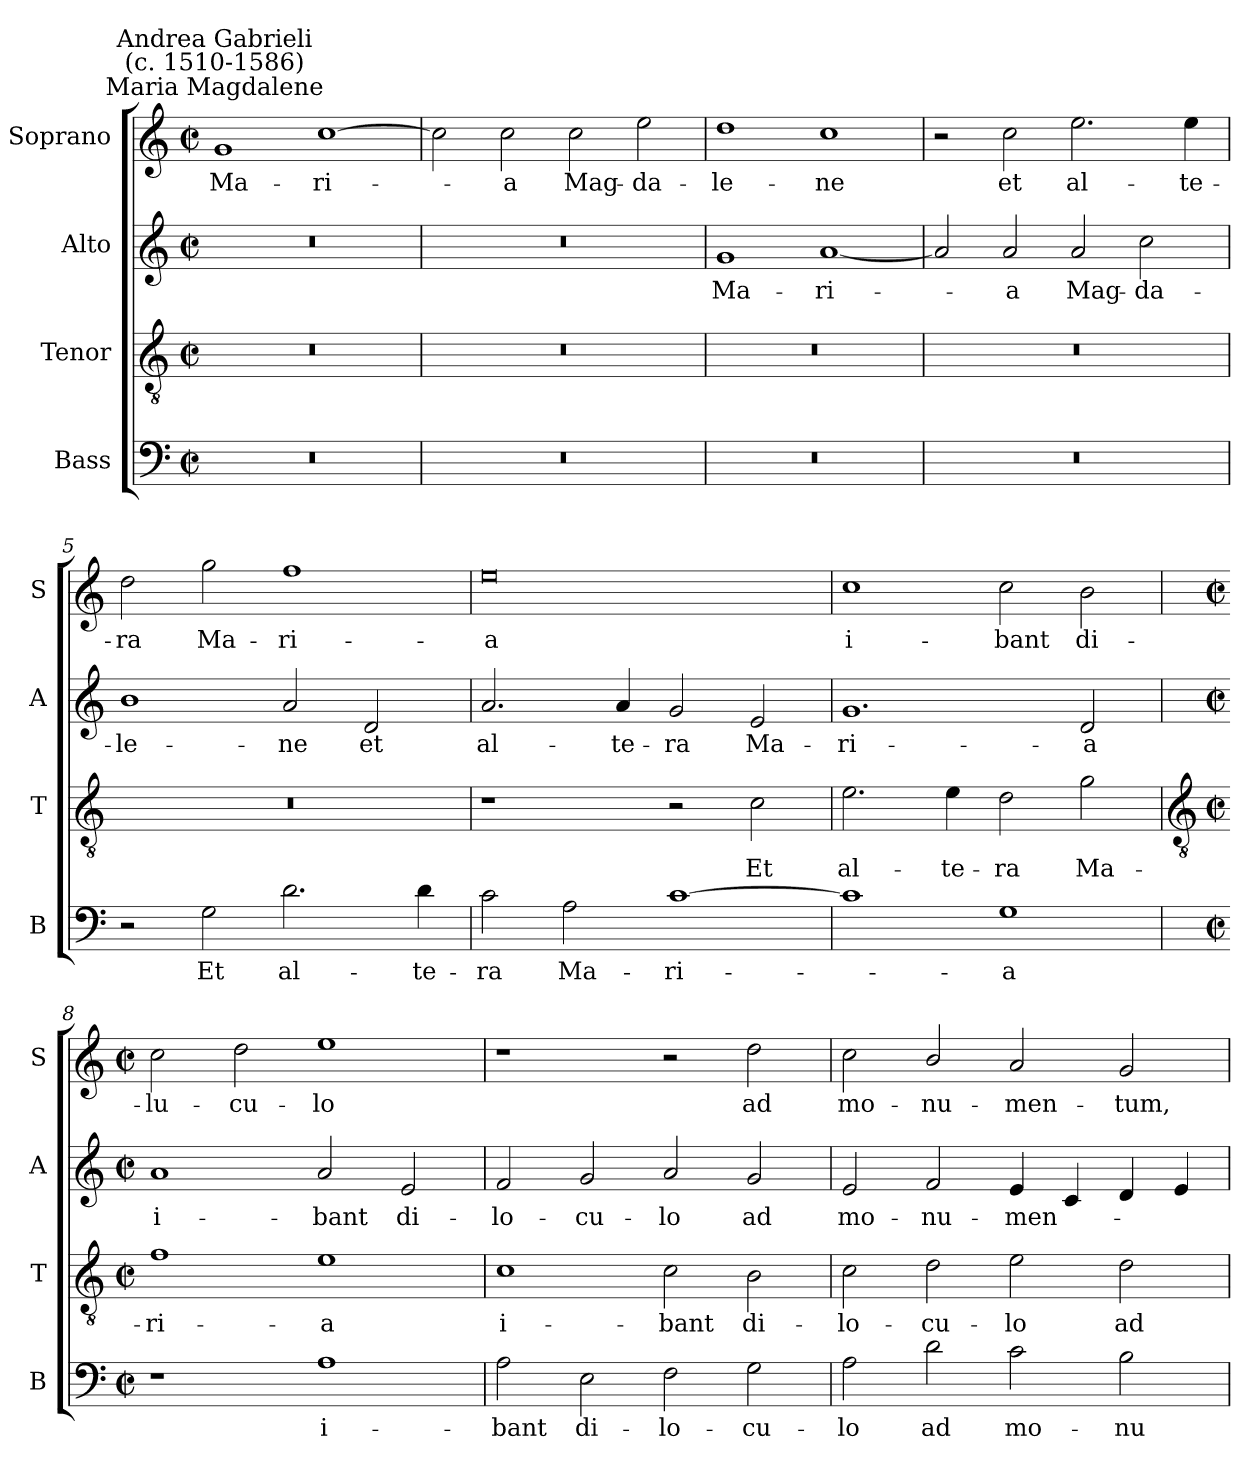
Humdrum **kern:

**kern	**text	**kern	**text	**kern	**text	**kern	**text
*part4	*part4	*part3	*part3	*part2	*part2	*part1	*part1
*staff4	*staff4	*staff3	*staff3	*staff2	*staff2	*staff1	*staff1
*I"Bass	*	*I"Tenor	*	*I"Alto	*	*I"Soprano	*
*I'B	*	*I'T	*	*I'A	*	*I'S	*
*clefF4	*	*clefGv2	*	*clefG2	*	*clefG2	*
*k[]	*	*k[]	*	*k[]	*	*k[]	*
*C:	*	*C:	*	*C:	*	*C:	*
*M4/2	*	*M4/2	*	*M4/2	*	*M4/2	*
*met(c|)	*	*met(c|)	*	*met(c|)	*	*met(c|)	*
=1	=1	=1	=1	=1	=1	=1	=1
!	!	!	!	!	!	!LO:TX:a:cj:t=Maria Magdalene	!
!	!	!	!	!	!	!LO:TX:a:cj:t=Andrea Gabrieli\n(c. 1510-1586)	!
!	!	!	!	!	!	!	!LO:LY:b
0r	.	0r	.	0r	.	1g	Ma-
!	!	!	!	!	!	!	!LO:LY:b
.	.	.	.	.	.	[1cc	-ri-
=2	=2	=2	=2	=2	=2	=2	=2
0r	.	0r	.	0r	.	2cc]	.
!	!	!	!	!	!	!	!LO:LY:b
.	.	.	.	.	.	2cc	a
!	!	!	!	!	!	!	!LO:LY:b
.	.	.	.	.	.	2cc	Mag-
!	!	!	!	!	!	!	!LO:LY:b
.	.	.	.	.	.	2ee	-da-
=3	=3	=3	=3	=3	=3	=3	=3
!	!	!	!	!	!LO:LY:b	!	!LO:LY:b
0r	.	0r	.	1g	Ma-	1dd	-le-
!	!	!	!	!	!LO:LY:b	!	!LO:LY:b
.	.	.	.	[1a	-ri-	1cc	-ne
=4	=4	=4	=4	=4	=4	=4	=4
0r	.	0r	.	2a]	.	2r	.
!	!	!	!	!	!LO:LY:b	!	!LO:LY:b
.	.	.	.	2a	a	2cc	et
!	!	!	!	!	!LO:LY:b	!	!LO:LY:b
.	.	.	.	2a	Mag-	2.ee	al-
!	!	!	!	!	!LO:LY:b	!	!
.	.	.	.	2cc	-da-	.	.
!	!	!	!	!	!	!	!LO:LY:b
.	.	.	.	.	.	4ee	-te-
=5	=5	=5	=5	=5	=5	=5	=5
!	!	!	!	!	!LO:LY:b	!	!LO:LY:b
2r	.	0r	.	1b	-le-	2dd	-ra
!	!LO:LY:b	!	!	!	!	!	!LO:LY:b
2G	Et	.	.	.	.	2gg	Ma-
!	!LO:LY:b	!	!	!	!LO:LY:b	!	!LO:LY:b
2.d	al-	.	.	2a	-ne	1ff	-ri-
!	!	!	!	!	!LO:LY:b	!	!
.	.	.	.	2d	et	.	.
!	!LO:LY:b	!	!	!	!	!	!
4d	-te-	.	.	.	.	.	.
=6	=6	=6	=6	=6	=6	=6	=6
!	!LO:LY:b	!	!	!	!LO:LY:b	!	!LO:LY:b
2c	-ra	1r	.	2.a	al-	0ee	-a
!	!LO:LY:b	!	!	!	!	!	!
2A	Ma-	.	.	.	.	.	.
!	!	!	!	!	!LO:LY:b	!	!
.	.	.	.	4a	-te-	.	.
!	!LO:LY:b	!	!	!	!LO:LY:b	!	!
[1c	-ri-	2r	.	2g	-ra	.	.
!	!	!	!LO:LY:b	!	!LO:LY:b	!	!
.	.	2c	Et	2e	Ma-	.	.
=7	=7	=7	=7	=7	=7	=7	=7
!	!	!	!LO:LY:b	!	!LO:LY:b	!	!LO:LY:b
1c]	.	2.e	al-	1.g	-ri-	1cc	i-
!	!	!	!LO:LY:b	!	!	!	!
.	.	4e	-te-	.	.	.	.
!	!LO:LY:b	!	!LO:LY:b	!	!	!	!LO:LY:b
1G	a	2d	-ra	.	.	2cc	-bant
!	!	!	!LO:LY:b	!	!LO:LY:b	!	!LO:LY:b
.	.	2g	Ma-	2d	-a	2b	di-
!!LO:LB:g=z
=8	=8	=8	=8	=8	=8	=8	=8
*	*	*clefGv2	*	*	*	*	*
*M4/2	*	*M4/2	*	*M4/2	*	*M4/2	*
*met(c|)	*	*met(c|)	*	*met(c|)	*	*met(c|)	*
!	!	!	!LO:LY:b	!	!LO:LY:b	!	!LO:LY:b
1r	.	1f	-ri-	1a	i-	2cc	-lu-
!	!	!	!	!	!	!	!LO:LY:b
.	.	.	.	.	.	2dd	-cu-
!	!LO:LY:b	!	!LO:LY:b	!	!LO:LY:b	!	!LO:LY:b
1A	i-	1e	-a	2a	-bant	1ee	-lo
!	!	!	!	!	!LO:LY:b	!	!
.	.	.	.	2e	di-	.	.
=9	=9	=9	=9	=9	=9	=9	=9
!	!LO:LY:b	!	!LO:LY:b	!	!LO:LY:b	!	!
2A	-bant	1c	i-	2f	-lo-	1r	.
!	!LO:LY:b	!	!	!	!LO:LY:b	!	!
2E	di-	.	.	2g	-cu-	.	.
!	!LO:LY:b	!	!LO:LY:b	!	!LO:LY:b	!	!
2F	-lo-	2c	-bant	2a	-lo	2r	.
!	!LO:LY:b	!	!LO:LY:b	!	!LO:LY:b	!	!LO:LY:b
2G	-cu-	2B	di-	2g	ad	2dd	ad
=10	=10	=10	=10	=10	=10	=10	=10
!	!LO:LY:b	!	!LO:LY:b	!	!LO:LY:b	!	!LO:LY:b
2A	-lo	2c	-lo-	2e	mo-	2cc	mo-
!	!LO:LY:b	!	!LO:LY:b	!	!LO:LY:b	!	!LO:LY:b
2d	ad	2d	-cu-	2f	-nu-	2b/	-nu-
!	!LO:LY:b	!	!LO:LY:b	!	!LO:LY:b	!	!LO:LY:b
2c	mo-	2e	-lo	4e	-men-	2a	-men-
.	.	.	.	4c	.	.	.
!	!LO:LY:b	!	!LO:LY:b	!	!	!	!LO:LY:b
2B	-nu-	2d	ad	4d	.	2g	-tum,
.	.	.	.	4e	.	.	.
=	=	=	=	=	=	=	=
*-	*-	*-	*-	*-	*-	*-	*-
